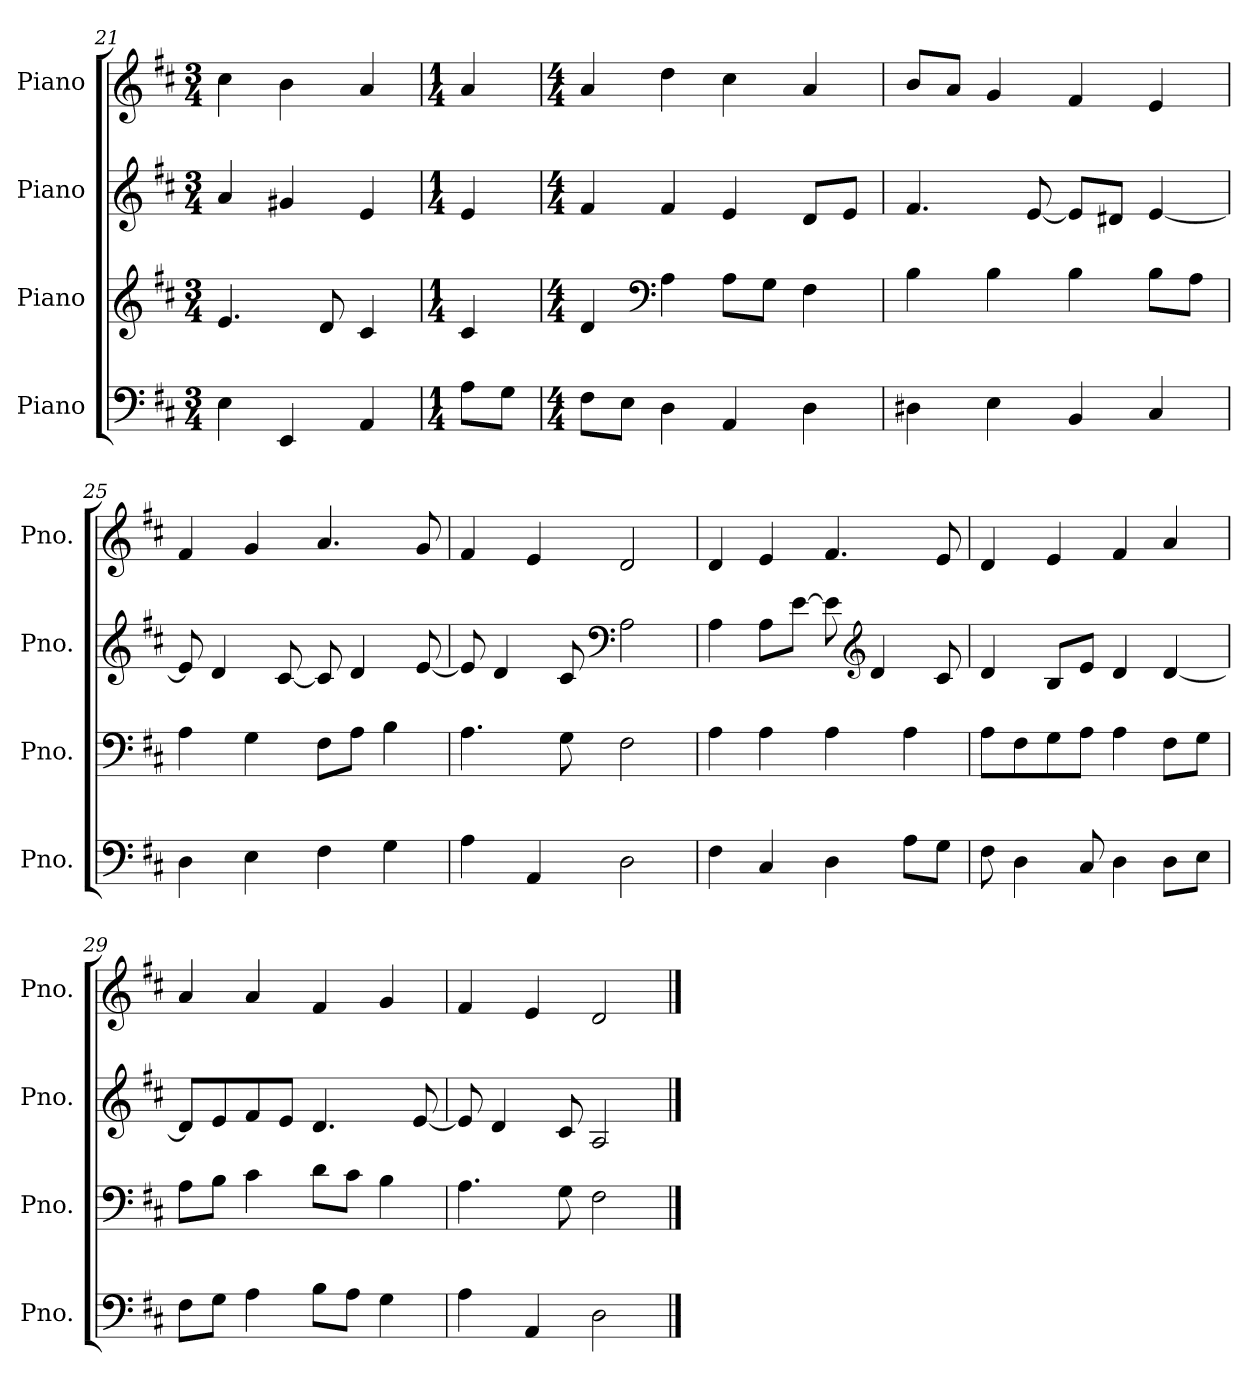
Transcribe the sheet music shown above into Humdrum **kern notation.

**kern	**kern	**kern	**kern
*part4	*part3	*part2	*part1
*staff4	*staff3	*staff2	*staff1
*I"Piano	*I"Piano	*I"Piano	*I"Piano
*I'Pno.	*I'Pno.	*I'Pno.	*I'Pno.
*clefF4	*clefG2	*clefG2	*clefG2
*k[f#c#]	*k[f#c#]	*k[f#c#]	*k[f#c#]
*M3/4	*M3/4	*M3/4	*M3/4
=21	=21	=21	=21
4E\	4.e/	4a/	4cc#\
4EE/	.	4g#X/	4b\
.	8d/	.	.
4AA/	4c#/	4e/	4a/
=22	=22	=22	=22
*M1/4	*M1/4	*M1/4	*M1/4
8A\L	4c#/	4e/	4a/
8G\J	.	.	.
=23	=23	=23	=23
*M4/4	*M4/4	*M4/4	*M4/4
8F#\L	4d/	4f#/	4a/
8E\J	.	.	.
*	*clefF4	*	*
4D\	4A\	4f#/	4dd\
4AA/	8A\L	4e/	4cc#\
.	8G\J	.	.
4D\	4F#\	8d/L	4a/
.	.	8e/J	.
=24	=24	=24	=24
4D#X\	4B\	4.f#/	8b/L
.	.	.	8a/J
4E\	4B\	.	4g/
.	.	[8e/	.
4BB/	4B\	8e/L]	4f#/
.	.	8d#X/J	.
4C#/	8B\L	[4e/	4e/
.	8A\J	.	.
!!LO:LB:g=z
=25	=25	=25	=25
4D\	4A\	8e/]	4f#/
.	.	4d/	.
4E\	4G\	.	4g/
.	.	[8c#/	.
4F#\	8F#\L	8c#/]	4.a/
.	8A\J	4d/	.
4G\	4B\	.	.
.	.	[8e/	8g/
=26	=26	=26	=26
4A\	4.A\	8e/]	4f#/
.	.	4d/	.
4AA/	.	.	4e/
.	8G\	8c#/	.
*	*	*clefF4	*
2D\	2F#\	2A\	2d/
=27	=27	=27	=27
4F#\	4A\	4A\	4d/
4C#/	4A\	8A\L	4e/
.	.	[8e\J	.
4D\	4A\	8e\]	4.f#/
*	*	*clefG2	*
.	.	4d/	.
8A\L	4A\	.	.
8G\J	.	8c#/	8e/
=28	=28	=28	=28
8F#\	8A\L	4d/	4d/
4D\	8F#\	.	.
.	8G\	8B/L	4e/
8C#/	8A\J	8e/J	.
4D\	4A\	4d/	4f#/
8D\L	8F#\L	[4d/	4a/
8E\J	8G\J	.	.
!!LO:PB:g=z
=29	=29	=29	=29
8F#\L	8A\L	8d/L]	4a/
8G\J	8B\J	8e/	.
4A\	4c#\	8f#/	4a/
.	.	8e/J	.
8B\L	8d\L	4.d/	4f#/
8A\J	8c#\J	.	.
4G\	4B\	.	4g/
.	.	[8e/	.
=30	=30	=30	=30
4A\	4.A\	8e/]	4f#/
.	.	4d/	.
4AA/	.	.	4e/
.	8G\	8c#/	.
2D\	2F#\	2A/	2d/
==	==	==	==
*-	*-	*-	*-
